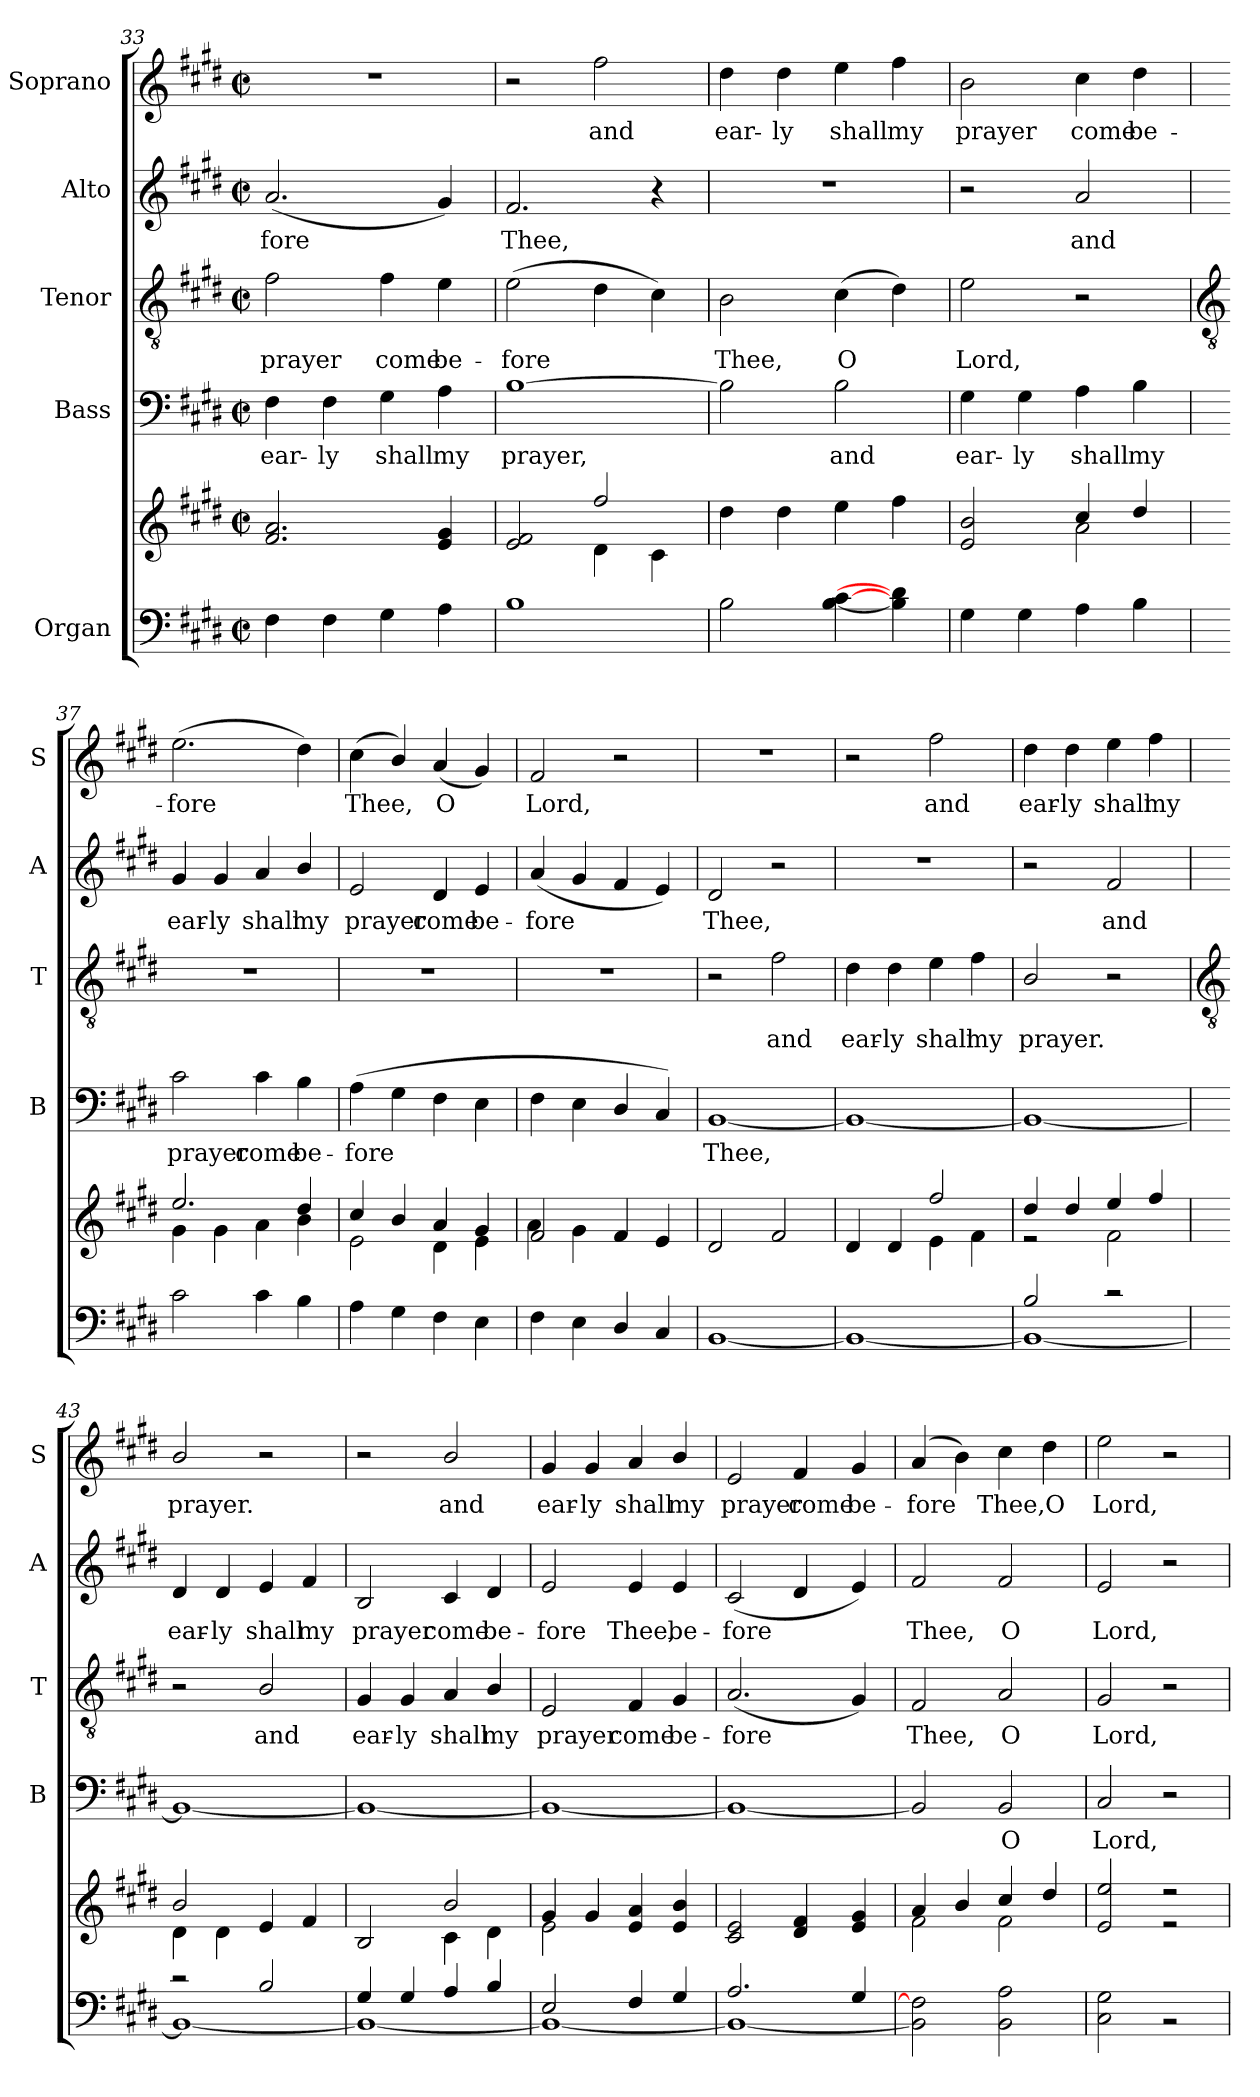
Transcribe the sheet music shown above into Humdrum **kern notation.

**kern	**kern	**kern	**text	**kern	**text	**kern	**text	**kern	**text
*part5	*part5	*part4	*part4	*part3	*part3	*part2	*part2	*part1	*part1
*staff6	*staff5	*staff4	*staff4	*staff3	*staff3	*staff2	*staff2	*staff1	*staff1
*I"Organ	*	*I"Bass	*	*I"Tenor	*	*I"Alto	*	*I"Soprano	*
*	*	*I'B	*	*I'T	*	*I'A	*	*I'S	*
*clefF4	*clefG2	*clefF4	*	*clefGv2	*	*clefG2	*	*clefG2	*
*k[f#c#g#d#]	*k[f#c#g#d#]	*k[f#c#g#d#]	*	*k[f#c#g#d#]	*	*k[f#c#g#d#]	*	*k[f#c#g#d#]	*
*E:	*E:	*E:	*	*E:	*	*E:	*	*E:	*
*M2/2	*M2/2	*M2/2	*	*M2/2	*	*M2/2	*	*M2/2	*
*met(c|)	*met(c|)	*met(c|)	*	*met(c|)	*	*met(c|)	*	*met(c|)	*
=33	=33	=33	=33	=33	=33	=33	=33	=33	=33
*	*^	*	*	*	*	*	*	*	*
!	!	!	!	!LO:LY:b	!	!LO:LY:b	!	!LO:LY:b	!	!
4F#	2.f#/ 2.a/	1ryy	4F#	ear-	2f#	prayer	(<2.a	-fore	1r	.
!	!	!	!	!LO:LY:b	!	!	!	!	!	!
4F#	.	.	4F#	-ly	.	.	.	.	.	.
!	!	!	!	!LO:LY:b	!	!LO:LY:b	!	!	!	!
4G#	.	.	4G#	shall	4f#	come	.	.	.	.
!	!	!	!	!LO:LY:b	!	!LO:LY:b	!	!	!	!
4A	4e/ 4g#/	.	4A	my	4e	be-	4g#)	.	.	.
=34	=34	=34	=34	=34	=34	=34	=34	=34	=34	=34
!	!	!	!	!LO:LY:b	!	!LO:LY:b	!	!LO:LY:b	!	!
1B	2e/ 2f#/	2ryy	[1B	prayer,	(>2e	-fore	2.f#	Thee,	2r	.
!	!	!	!	!	!	!	!	!	!	!LO:LY:b
.	2ff#/	4d#\	.	.	4d#	.	.	.	2ff#	and
.	.	4c#\	.	.	4c#)	.	4r	.	.	.
=35	=35	=35	=35	=35	=35	=35	=35	=35	=35	=35
!	!	!	!	!	!	!LO:LY:b	!	!	!	!LO:LY:b
2B	4dd#\	1ryy	2B]	.	2B	Thee,	1r	.	4dd#	ear-
!	!	!	!	!	!	!	!	!	!	!LO:LY:b
.	4dd#\	.	.	.	.	.	.	.	4dd#	-ly
!	!	!	!	!LO:LY:b	!	!LO:LY:b	!	!	!	!LO:LY:b
[4B [4c#	4ee\	.	2B	and	(>4c#	O	.	.	4ee	shall
!	!	!	!	!	!	!	!	!	!	!LO:LY:b
4B] 4d#]	4ff#\	.	.	.	4d#)	.	.	.	4ff#	my
=36	=36	=36	=36	=36	=36	=36	=36	=36	=36	=36
!	!	!	!	!LO:LY:b	!	!LO:LY:b	!	!	!	!LO:LY:b
4G#	2e/ 2b/	2ryy	4G#	ear-	2e	Lord,	2r	.	2b	prayer
!	!	!	!	!LO:LY:b	!	!	!	!	!	!
4G#	.	.	4G#	-ly	.	.	.	.	.	.
!	!	!	!	!LO:LY:b	!	!	!	!LO:LY:b	!	!LO:LY:b
4A	4cc#/	2a\	4A	shall	2r	.	2a	and	4cc#	come
!	!	!	!	!LO:LY:b	!	!	!	!	!	!LO:LY:b
4B	4dd#/	.	4B	my	.	.	.	.	4dd#	be-
!!LO:LB:g=z
=37	=37	=37	=37	=37	=37	=37	=37	=37	=37	=37
*	*	*	*	*	*clefGv2	*	*	*	*	*
*^	*	*	*	*	*	*	*	*	*	*
!	!	!	!	!	!LO:LY:b	!	!	!	!LO:LY:b	!	!LO:LY:b
1ryy	2c#\	2.ee/	4g#\	2c#	prayer	1r	.	4g#	ear-	(>2.ee	-fore
!	!	!	!	!	!	!	!	!	!LO:LY:b	!	!
.	.	.	4g#\	.	.	.	.	4g#	-ly	.	.
!	!	!	!	!	!LO:LY:b	!	!	!	!LO:LY:b	!	!
.	4c#\	.	4a\	4c#	come	.	.	4a	shall	.	.
!	!	!	!	!	!LO:LY:b	!	!	!	!LO:LY:b	!	!
.	4B\	4dd#/	4b\	4B	be-	.	.	4b/	my	4dd#)	.
=38	=38	=38	=38	=38	=38	=38	=38	=38	=38	=38	=38
!	!	!	!	!	!LO:LY:b	!	!	!	!LO:LY:b	!	!LO:LY:b
1ryy	4A\	4cc#/	2e\	(<4A	-fore	1r	.	2e	prayer	(<4cc#	Thee,
.	4G#\	4b/	.	4G#	.	.	.	.	.	4b/)	.
!	!	!	!	!	!	!	!	!	!LO:LY:b	!	!LO:LY:b
.	4F#\	4a/	4d#\	4F#	.	.	.	4d#	come	(<4a	O
!	!	!	!	!	!	!	!	!	!LO:LY:b	!	!
.	4E\	4g#/	4e\	4E	.	.	.	4e	be-	4g#)	.
=39	=39	=39	=39	=39	=39	=39	=39	=39	=39	=39	=39
!	!	!	!	!	!	!	!	!	!LO:LY:b	!	!LO:LY:b
1ryy	4F#\	2f#/	4a\	4F#	.	1r	.	(<4a	-fore	2f#	Lord,
.	4E\	.	4g#\	4E	.	.	.	4g#	.	.	.
.	4D#/	2ryy	4f#/	4D#/	.	.	.	4f#	.	2r	.
.	4C#/	.	4e/	4C#)	.	.	.	4e)	.	.	.
=40	=40	=40	=40	=40	=40	=40	=40	=40	=40	=40	=40
!	!	!	!	!	!LO:LY:b	!	!	!	!LO:LY:b	!	!
1ryy	[1BB\	1ryy	2d#/	[1BB	Thee,	2r	.	2d#	Thee,	1r	.
!	!	!	!	!	!	!	!LO:LY:b	!	!	!	!
.	.	.	2f#/	.	.	2f#	and	2r	.	.	.
=41	=41	=41	=41	=41	=41	=41	=41	=41	=41	=41	=41
!	!	!	!	!	!	!	!LO:LY:b	!	!	!	!
1ryy	1BB\_	2ryy	4d#/	1BB_	.	4d#	ear-	1r	.	2r	.
!	!	!	!	!	!	!	!LO:LY:b	!	!	!	!
.	.	.	4d#/	.	.	4d#	-ly	.	.	.	.
!	!	!	!	!	!	!	!LO:LY:b	!	!	!	!LO:LY:b
.	.	2ff#/	4e\	.	.	4e	shall	.	.	2ff#	and
!	!	!	!	!	!	!	!LO:LY:b	!	!	!	!
.	.	.	4f#\	.	.	4f#	my	.	.	.	.
=42	=42	=42	=42	=42	=42	=42	=42	=42	=42	=42	=42
!	!	!	!	!	!	!	!LO:LY:b	!	!	!	!LO:LY:b
2B/	1BB\_	4dd#/	2r	1BB_	.	2B/	prayer.	2r	.	4dd#	ear-
!	!	!	!	!	!	!	!	!	!	!	!LO:LY:b
.	.	4dd#/	.	.	.	.	.	.	.	4dd#	-ly
!	!	!	!	!	!	!	!	!	!LO:LY:b	!	!LO:LY:b
2r	.	4ee/	2f#\	.	.	2r	.	2f#	and	4ee	shall
!	!	!	!	!	!	!	!	!	!	!	!LO:LY:b
.	.	4ff#/	.	.	.	.	.	.	.	4ff#	my
!!LO:LB:g=z
=43	=43	=43	=43	=43	=43	=43	=43	=43	=43	=43	=43
*	*	*	*	*	*	*clefGv2	*	*	*	*	*
!	!	!	!	!	!	!	!	!	!LO:LY:b	!	!LO:LY:b
2r	1BB\_	2b/	4d#\	1BB_	.	2r	.	4d#	ear-	2b/	prayer.
!	!	!	!	!	!	!	!	!	!LO:LY:b	!	!
.	.	.	4d#\	.	.	.	.	4d#	-ly	.	.
!	!	!	!	!	!	!	!LO:LY:b	!	!LO:LY:b	!	!
2B/	.	2ryy	4e/	.	.	2B/	and	4e	shall	2r	.
!	!	!	!	!	!	!	!	!	!LO:LY:b	!	!
.	.	.	4f#/	.	.	.	.	4f#	my	.	.
=44	=44	=44	=44	=44	=44	=44	=44	=44	=44	=44	=44
!	!	!	!	!	!	!	!LO:LY:b	!	!LO:LY:b	!	!
4G#/	1BB\_	2ryy	2B/	1BB_	.	4G#	ear-	2B	prayer	2r	.
!	!	!	!	!	!	!	!LO:LY:b	!	!	!	!
4G#/	.	.	.	.	.	4G#	-ly	.	.	.	.
!	!	!	!	!	!	!	!LO:LY:b	!	!LO:LY:b	!	!LO:LY:b
4A/	.	2b/	4c#\	.	.	4A	shall	4c#	come	2b/	and
!	!	!	!	!	!	!	!LO:LY:b	!	!LO:LY:b	!	!
4B/	.	.	4d#\	.	.	4B/	my	4d#	be-	.	.
=45	=45	=45	=45	=45	=45	=45	=45	=45	=45	=45	=45
!	!	!	!	!	!	!	!LO:LY:b	!	!LO:LY:b	!	!LO:LY:b
2E/	1BB\_	4g#/	2e\	1BB_	.	2E	prayer	2e	-fore	4g#	ear-
!	!	!	!	!	!	!	!	!	!	!	!LO:LY:b
.	.	4g#/	.	.	.	.	.	.	.	4g#	-ly
!	!	!	!	!	!	!	!LO:LY:b	!	!LO:LY:b	!	!LO:LY:b
4F#/	.	4e/ 4a/	2ryy	.	.	4F#	come	4e	Thee,	4a	shall
!	!	!	!	!	!	!	!LO:LY:b	!	!LO:LY:b	!	!LO:LY:b
4G#/	.	4e/ 4b/	.	.	.	4G#	be-	4e	be-	4b/	my
=46	=46	=46	=46	=46	=46	=46	=46	=46	=46	=46	=46
!	!	!	!	!	!	!	!LO:LY:b	!	!LO:LY:b	!	!LO:LY:b
2.A/	1BB\_	2c#/ 2e/	1ryy	1BB_	.	(<2.A	-fore	(<2c#	-fore	2e	prayer
!	!	!	!	!	!	!	!	!	!	!	!LO:LY:b
.	.	4d#/ 4f#/	.	.	.	.	.	4d#	.	4f#	come
!	!	!	!	!	!	!	!	!	!	!	!LO:LY:b
4G#/	.	4e/ 4g#/	.	.	.	4G#)	.	4e)	.	4g#	be-
=47	=47	=47	=47	=47	=47	=47	=47	=47	=47	=47	=47
!	!	!	!	!	!	!	!LO:LY:b	!	!LO:LY:b	!	!LO:LY:b
1ryy	2BB\] 2F#\]	4a/	2f#\	2BB]	.	2F#	Thee,	2f#	Thee,	(<4a	-fore
.	.	4b/	.	.	.	.	.	.	.	4b)	.
!	!	!	!	!	!LO:LY:b	!	!LO:LY:b	!	!LO:LY:b	!	!LO:LY:b
.	2BB\ 2A\	4cc#/	2f#\	2BB	O	2A	O	2f#	O	4cc#	Thee,
!	!	!	!	!	!	!	!	!	!	!	!LO:LY:b
.	.	4dd#/	.	.	.	.	.	.	.	4dd#	O
=48	=48	=48	=48	=48	=48	=48	=48	=48	=48	=48	=48
!	!	!	!	!	!LO:LY:b	!	!LO:LY:b	!	!LO:LY:b	!	!LO:LY:b
1ryy	2C#\ 2G#\	2e/ 2ee/	2ryy	2C#	Lord,	2G#	Lord,	2e	Lord,	2ee	Lord,
.	2r	2r	2r	2r	.	2r	.	2r	.	2r	.
*v	*v	*	*	*	*	*	*	*	*	*	*
*	*v	*v	*	*	*	*	*	*	*	*
=	=	=	=	=	=	=	=	=	=
*-	*-	*-	*-	*-	*-	*-	*-	*-	*-
